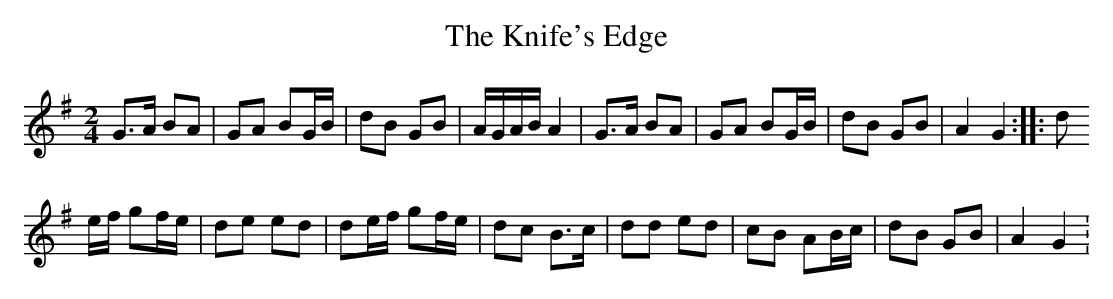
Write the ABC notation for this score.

X:1
T:The Knife's Edge
M:2/4
L:1/8
K:G
G>A BA|GA BG/2B/2|dB GB|A/2G/2A/2B/2 A2|G>A BA|GA BG/2B/2|dB GB|A2G2:||:d
e/2f/2 gf/2e/2|de ed|de/2f/2 gf/2e/2|dc B>c|dd ed|cB AB/2c/2|dB GB|A2G2:
|
